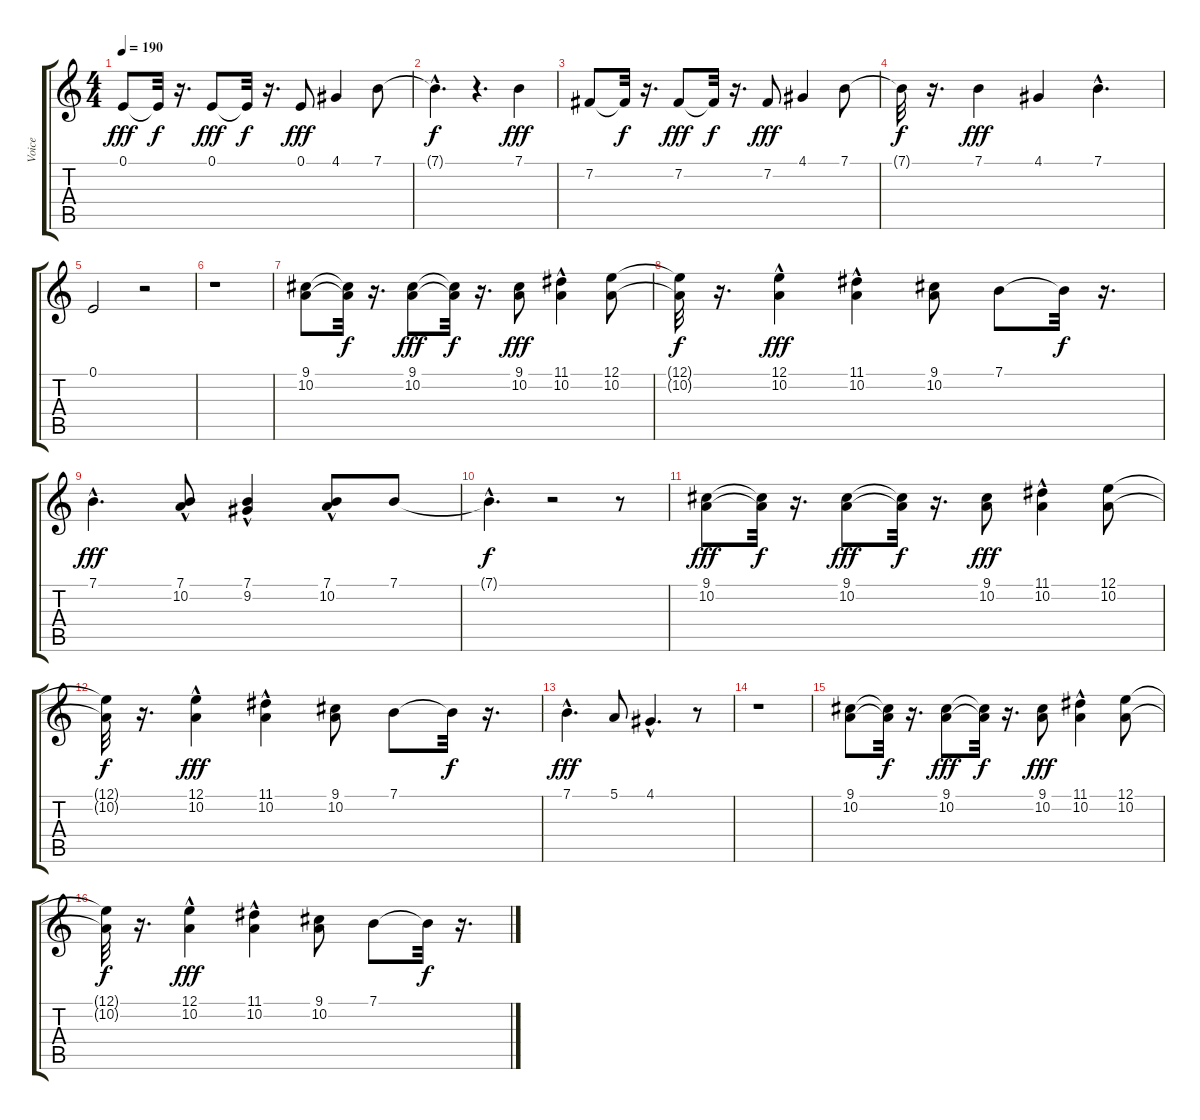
\track ("Voice" "Voice") {instrument clarinet}
\staff {score tabs}
\tuning (E4 B3 G3 D3 A2 E2) {hide}
\ts (4 4)
\tempo 190
\clef g2
\ks c
0.1.8{dy fff} 0.1{t}.32{dy f} r.16{d} 0.1.8{dy fff} 0.1{t}.32{dy f} r.16{d} 0.1.8{dy fff} 4.1.4 7.1.8 |
7.1{hac t}.4{d dy f} r.4{d} 7.1.4{dy fff} |
7.2.8 7.2{t}.32{dy f} r.16{d} 7.2.8{dy fff} 7.2{t}.32{dy f} r.16{d} 7.2.8{dy fff} 4.1.4 7.1.8 |
7.1{t}.32{dy f} r.16{d} 7.1.4{dy fff} 4.1.4 7.1{hac}.4{d} |
0.1.2 r.2 |
r.1 |
(9.1 10.2).8 (9.1{t} 10.2{t}).32{dy f} r.16{d} (9.1 10.2).8{dy fff} (9.1{t} 10.2{t}).32{dy f} r.16{d} (9.1 10.2).8{dy fff} (11.1 10.2{hac}).4 (12.1 10.2).8 |
(12.1{t} 10.2{t}).32{dy f} r.16{d} (12.1 10.2{hac}).4{dy fff} (11.1 10.2{hac}).4 (9.1 10.2).8 7.1.8 7.1{t}.32{dy f} r.16{d} |
7.1{hac}.4{d dy fff} (7.1{hac} 10.2).8 (7.1{hac} 9.2).4 (7.1{hac} 10.2).8 7.1.8 |
7.1{hac t}.4{d dy f} r.2 r.8 |
(9.1 10.2).8{dy fff} (9.1{t} 10.2{t}).32{dy f} r.16{d} (9.1 10.2).8{dy fff} (9.1{t} 10.2{t}).32{dy f} r.16{d} (9.1 10.2).8{dy fff} (11.1 10.2{hac}).4 (12.1 10.2).8 |
(12.1{t} 10.2{t}).32{dy f} r.16{d} (12.1 10.2{hac}).4{dy fff} (11.1 10.2{hac}).4 (9.1 10.2).8 7.1.8 7.1{t}.32{dy f} r.16{d} |
7.1{hac}.4{d dy fff} 5.1.8 4.1{hac}.4{d} r.8 |
r.1 |
(9.1 10.2).8 (9.1{t} 10.2{t}).32{dy f} r.16{d} (9.1 10.2).8{dy fff} (9.1{t} 10.2{t}).32{dy f} r.16{d} (9.1 10.2).8{dy fff} (11.1 10.2{hac}).4 (12.1 10.2).8 |
(12.1{t} 10.2{t}).32{dy f} r.16{d} (12.1 10.2{hac}).4{dy fff} (11.1 10.2{hac}).4 (9.1 10.2).8 7.1.8 7.1{t}.32{dy f} r.16{d}
